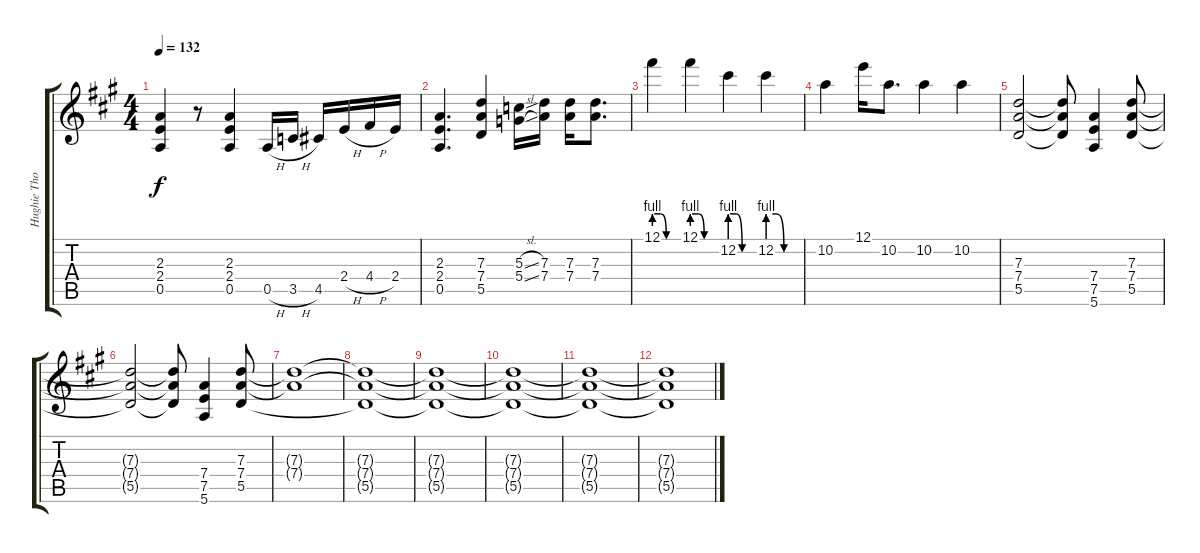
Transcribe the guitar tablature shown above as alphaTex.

\track ("Hughie Thomasson Guitar" "Hughie Tho") {instrument overdrivenguitar}
\staff {score tabs}
\tuning (E4 B3 G3 D3 A2 E2) {hide}
\ts (4 4)
\tempo 132
\clef g2
\ks a
(2.3 2.4 0.5).4{dy f volume 12 balance 16 instrument electricguitarclean} r.8 (2.3 2.4 0.5).4 0.5{h}.16 3.5{h}.16 4.5.16 2.4{h}.16 4.4{h}.16 2.4.16 |
(2.3 2.4 0.5).4{d} (7.3 7.4 5.5).4 (5.3{sl} 5.4{sl}).16 (7.3 7.4).16 (7.3 7.4).16 (7.3 7.4).8{d} |
12.1{be (custom 0 4 15 4 30 0 60 0)}.4{volume 14 balance 8 instrument overdrivenguitar} 12.1{be (custom 0 4 15 4 30 0 60 0)}.4 12.2{be (custom 0 4 15 4 30 0 60 0)}.4 12.2{be (custom 0 4 15 4 30 0 60 0)}.4 |
10.2.4 12.1.16 10.2.8{d} 10.2.4 10.2.4 |
(7.3 7.4 5.5).2{volume 11 balance 16 instrument overdrivenguitar} (7.3{t} 7.4{t} 5.5{t}).8 (7.4 7.5 5.6).4 (7.3 7.4 5.5).8 |
(7.3{t} 7.4{t} 5.5{t}).2 (7.3{t} 7.4{t} 5.5{t}).8 (7.4 7.5 5.6).4 (7.3 7.4 5.5).8 |
(7.3{t} 7.4{t}).1{volume 0} |
(7.3{t} 7.4{t} 5.5{t}).1 |
(7.3{t} 7.4{t} 5.5{t}).1 |
(7.3{t} 7.4{t} 5.5{t}).1 |
(7.3{t} 7.4{t} 5.5{t}).1 |
(7.3{t} 7.4{t} 5.5{t}).1
